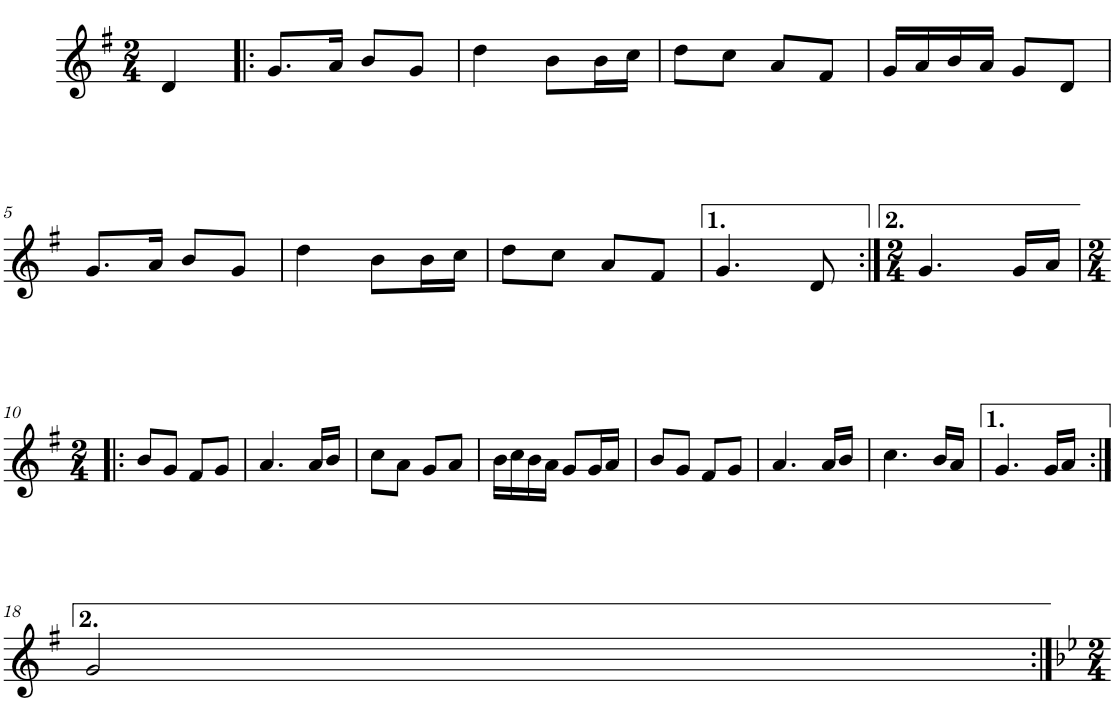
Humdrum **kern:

**kern
*part1
*staff1
*I"Oboe
*I'Ob.
*clefG2
*k[f#]
*M2/4
=
4d/
=1!|:
8.g/L
16a/Jk
8b/L
8g/J
=2
4dd\
8b\L
16b\L
16cc\JJ
=3
8dd\L
8cc\J
8a/L
8f#/J
=4
16g/LL
16a/
16b/
16a/JJ
8g/L
8d/J
!!LO:LB:g=z
=5
8.g/L
16a/Jk
8b/L
8g/J
=6
4dd\
8b\L
16b\L
16cc\JJ
=7
8dd\L
8cc\J
8a/L
8f#/J
=8
4.g/
8d/
=9:|!
*M2/4
4.g/
16g/LL
16a/JJ
!!LO:LB:g=z
=10!|:
*M2/4
8b/L
8g/J
8f#/L
8g/J
=11
4.a/
16a/LL
16b/JJ
=12
8cc\L
8a\J
8g/L
8a/J
=13
16b\LL
16cc\
16b\
16a\JJ
8g/L
16g/L
16a/JJ
=14
8b/L
8g/J
8f#/L
8g/J
=15
4.a/
16a/LL
16b/JJ
=16
4.cc\
16b/LL
16a/JJ
=17
4.g/
16g/LL
16a/JJ
!!LO:LB:g=z
=18:|!
2g/
=:|!
*-
